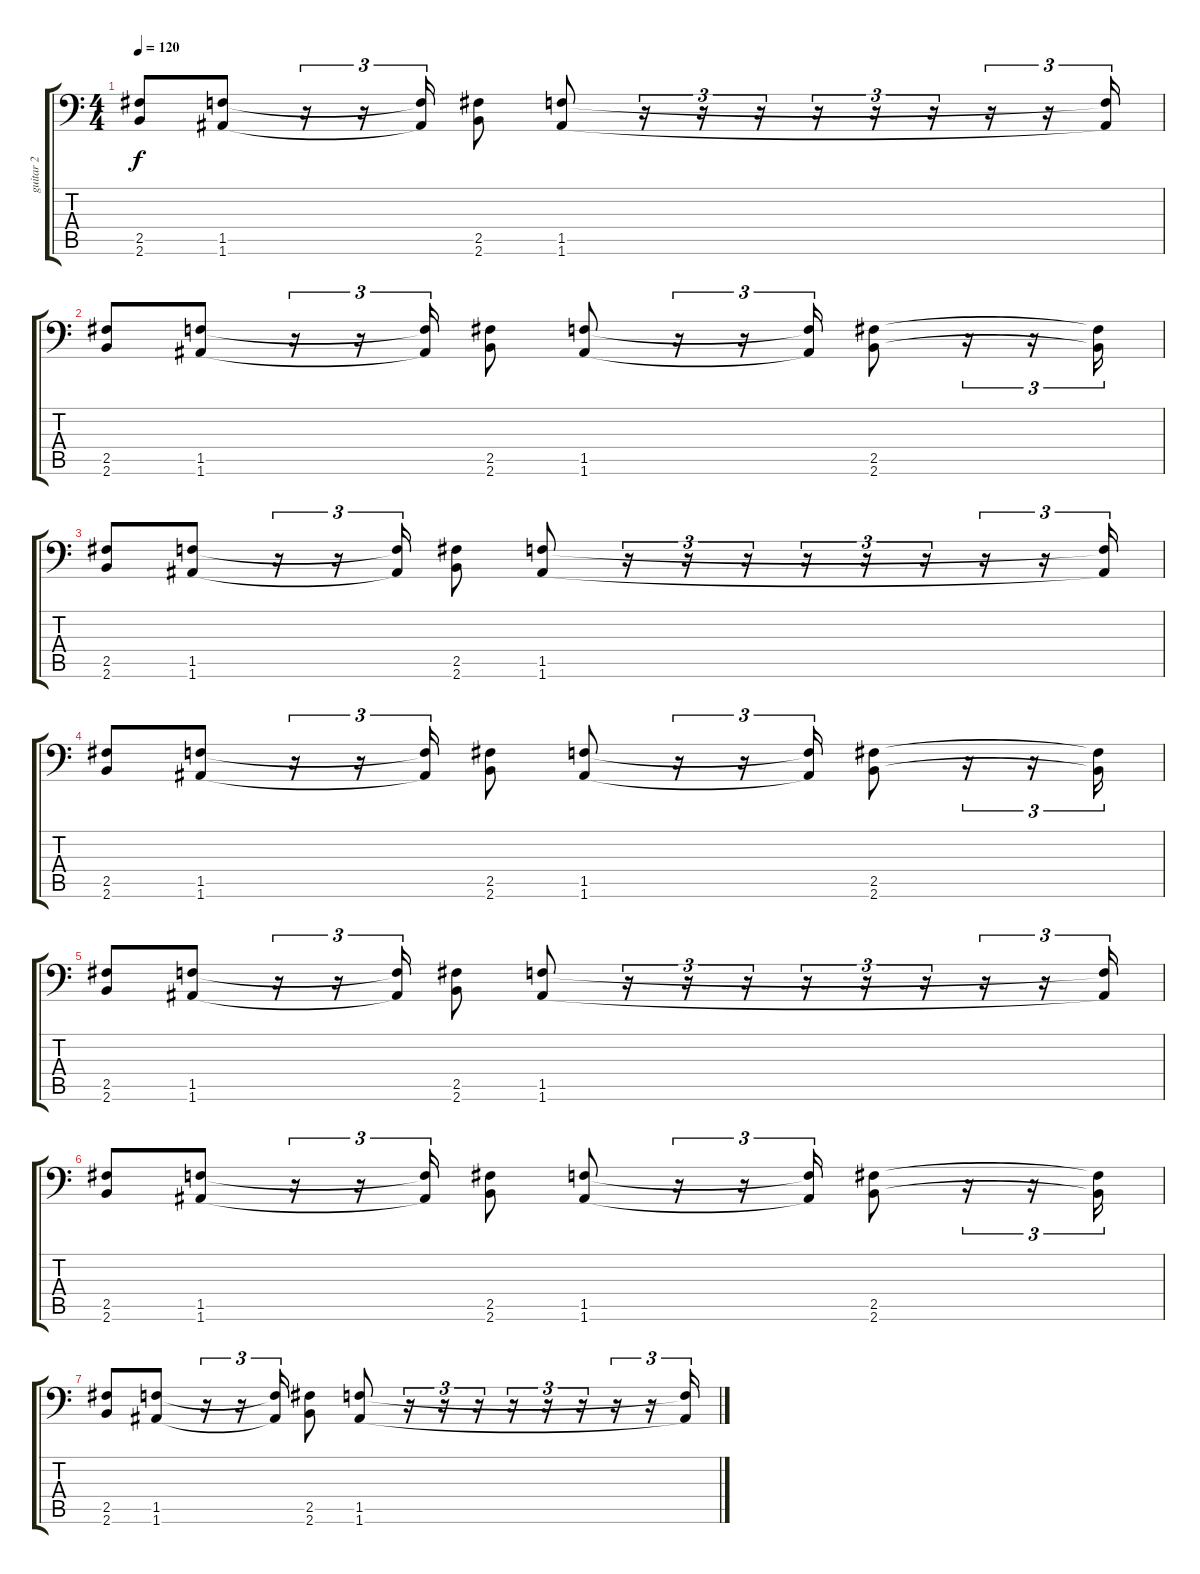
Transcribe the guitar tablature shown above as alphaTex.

\track ("guitar 2" "guitar 2") {instrument distortionguitar}
\staff {score tabs}
\tuning (B3 Gb3 D3 A2 E2 A1) {hide}
\ts (4 4)
\tempo 120
\clef f4
\ks c
(2.5 2.6).8{dy f} (1.5 1.6).8 r.16{tu (3 2)} r.16{tu (3 2)} (1.5{t} 1.6{t}).16{tu (3 2)} (2.5 2.6).8 (1.5 1.6).8 r.16{tu (3 2)} r.16{tu (3 2)} r.16{tu (3 2)} r.16{tu (3 2)} r.16{tu (3 2)} r.16{tu (3 2)} r.16{tu (3 2)} r.16{tu (3 2)} (1.5{t} 1.6{t}).16{tu (3 2)} |
(2.5 2.6).8 (1.5 1.6).8 r.16{tu (3 2)} r.16{tu (3 2)} (1.5{t} 1.6{t}).16{tu (3 2)} (2.5 2.6).8 (1.5 1.6).8 r.16{tu (3 2)} r.16{tu (3 2)} (1.5{t} 1.6{t}).16{tu (3 2)} (2.5 2.6).8 r.16{tu (3 2)} r.16{tu (3 2)} (2.5{t} 2.6{t}).16{tu (3 2)} |
(2.5 2.6).8 (1.5 1.6).8 r.16{tu (3 2)} r.16{tu (3 2)} (1.5{t} 1.6{t}).16{tu (3 2)} (2.5 2.6).8 (1.5 1.6).8 r.16{tu (3 2)} r.16{tu (3 2)} r.16{tu (3 2)} r.16{tu (3 2)} r.16{tu (3 2)} r.16{tu (3 2)} r.16{tu (3 2)} r.16{tu (3 2)} (1.5{t} 1.6{t}).16{tu (3 2)} |
(2.5 2.6).8 (1.5 1.6).8 r.16{tu (3 2)} r.16{tu (3 2)} (1.5{t} 1.6{t}).16{tu (3 2)} (2.5 2.6).8 (1.5 1.6).8 r.16{tu (3 2)} r.16{tu (3 2)} (1.5{t} 1.6{t}).16{tu (3 2)} (2.5 2.6).8 r.16{tu (3 2)} r.16{tu (3 2)} (2.5{t} 2.6{t}).16{tu (3 2)} |
(2.5 2.6).8 (1.5 1.6).8 r.16{tu (3 2)} r.16{tu (3 2)} (1.5{t} 1.6{t}).16{tu (3 2)} (2.5 2.6).8 (1.5 1.6).8 r.16{tu (3 2)} r.16{tu (3 2)} r.16{tu (3 2)} r.16{tu (3 2)} r.16{tu (3 2)} r.16{tu (3 2)} r.16{tu (3 2)} r.16{tu (3 2)} (1.5{t} 1.6{t}).16{tu (3 2)} |
(2.5 2.6).8 (1.5 1.6).8 r.16{tu (3 2)} r.16{tu (3 2)} (1.5{t} 1.6{t}).16{tu (3 2)} (2.5 2.6).8 (1.5 1.6).8 r.16{tu (3 2)} r.16{tu (3 2)} (1.5{t} 1.6{t}).16{tu (3 2)} (2.5 2.6).8 r.16{tu (3 2)} r.16{tu (3 2)} (2.5{t} 2.6{t}).16{tu (3 2)} |
(2.5 2.6).8 (1.5 1.6).8 r.16{tu (3 2)} r.16{tu (3 2)} (1.5{t} 1.6{t}).16{tu (3 2)} (2.5 2.6).8 (1.5 1.6).8 r.16{tu (3 2)} r.16{tu (3 2)} r.16{tu (3 2)} r.16{tu (3 2)} r.16{tu (3 2)} r.16{tu (3 2)} r.16{tu (3 2)} r.16{tu (3 2)} (1.5{t} 1.6{t}).16{tu (3 2)}
